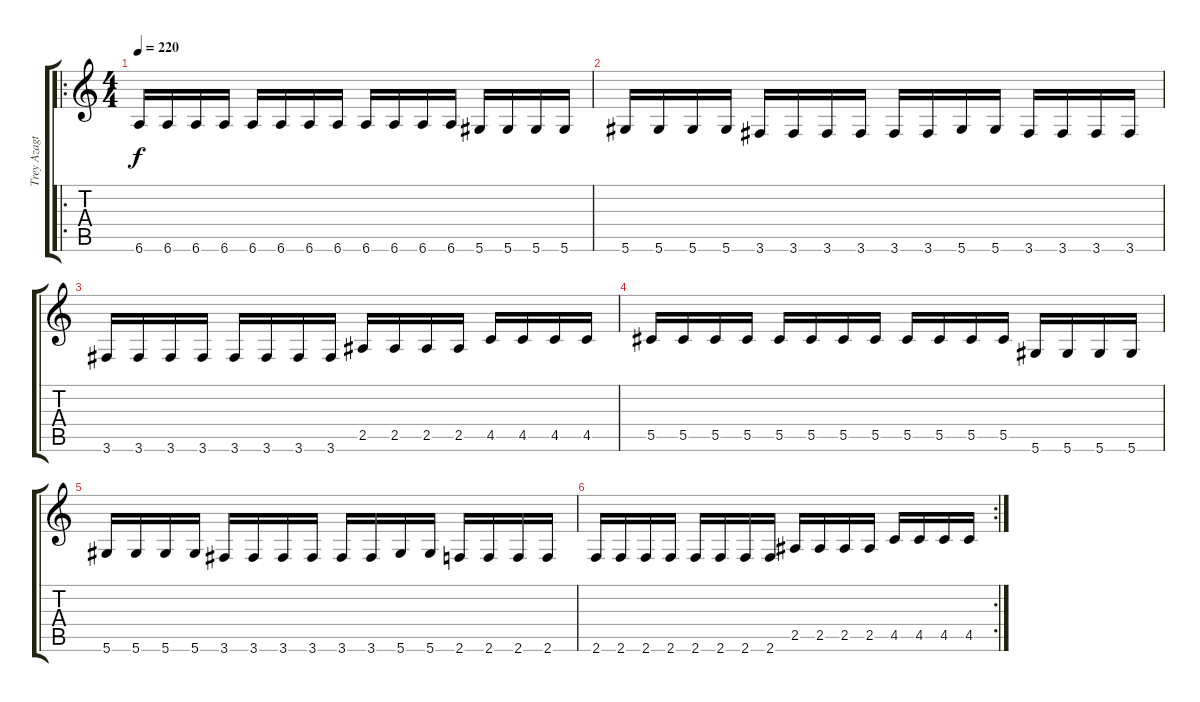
\track ("Trey Azagthoth" "Trey Azagt") {instrument distortionguitar}
\staff {score tabs}
\tuning (Eb4 Bb3 Gb3 Db3 Ab2 Eb2) {hide}
\ro
\ts (4 4)
\tempo 220
\clef g2
\ks c
6.6.16{dy f} 6.6.16 6.6.16 6.6.16 6.6.16 6.6.16 6.6.16 6.6.16 6.6.16 6.6.16 6.6.16 6.6.16 5.6.16 5.6.16 5.6.16 5.6.16 |
5.6.16 5.6.16 5.6.16 5.6.16 3.6.16 3.6.16 3.6.16 3.6.16 3.6.16 3.6.16 5.6.16 5.6.16 3.6.16 3.6.16 3.6.16 3.6.16 |
3.6.16 3.6.16 3.6.16 3.6.16 3.6.16 3.6.16 3.6.16 3.6.16 2.5.16 2.5.16 2.5.16 2.5.16 4.5.16 4.5.16 4.5.16 4.5.16 |
5.5.16 5.5.16 5.5.16 5.5.16 5.5.16 5.5.16 5.5.16 5.5.16 5.5.16 5.5.16 5.5.16 5.5.16 5.6.16 5.6.16 5.6.16 5.6.16 |
5.6.16 5.6.16 5.6.16 5.6.16 3.6.16 3.6.16 3.6.16 3.6.16 3.6.16 3.6.16 5.6.16 5.6.16 2.6.16 2.6.16 2.6.16 2.6.16 |
\rc 2
2.6.16 2.6.16 2.6.16 2.6.16 2.6.16 2.6.16 2.6.16 2.6.16 2.5.16 2.5.16 2.5.16 2.5.16 4.5.16 4.5.16 4.5.16 4.5.16
